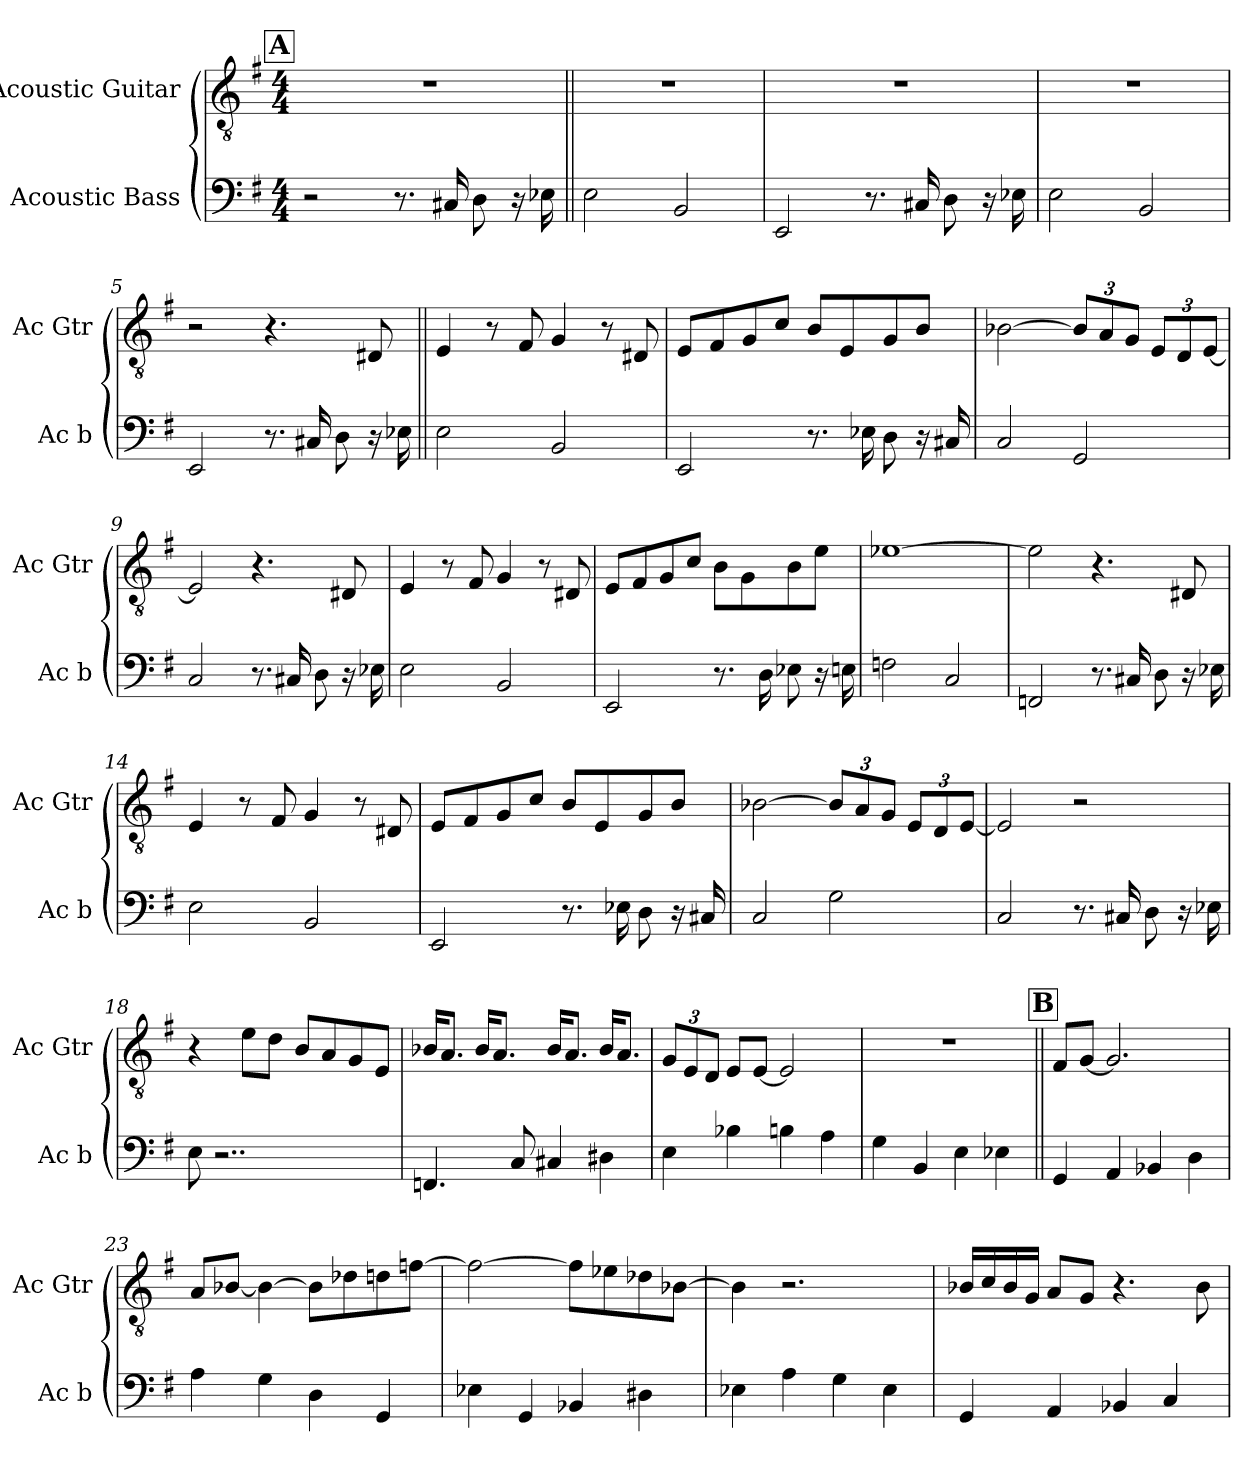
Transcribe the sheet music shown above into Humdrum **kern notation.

**kern	**kern
*part2	*part1
*staff2	*staff1
*I"Acoustic Bass	*I"Acoustic Guitar
*I'Ac b	*I'Ac Gtr
*clefF4	*clefGv2
*ITrd7c12	*
*k[f#]	*k[f#]
*M4/4	*M4/4
!!LO:REH:place=s1:a:B:t=A
=1	=1
2r	1r
8.r	.
16CC#X/	.
8DD\	.
16r	.
16EE-X\	.
=2||	=2||
2EE\	1r
2BBB/	.
=3	=3
2EEE/	1r
8.r	.
16CC#X/	.
8DD\	.
16r	.
16EE-X\	.
=4	=4
2EE\	1r
2BBB/	.
=5	=5
2EEE/	2r
8.r	4.r
16CC#X/	.
8DD\	.
16r	8D#X/
16EE-X\	.
!!LO:LB:g=z
=6||	=6||
2EE\	4E/
.	8r
.	8F#/
2BBB/	4G/
.	8r
.	8D#X/
=7	=7
2EEE/	8E/L
.	8F#/
.	8G/
.	8c/J
8.r	8B/L
.	8E/
16EE-X\	.
8DD\	8G/
16r	8B/J
16CC#X/	.
=8	=8
2CC/	[2B-X\
*	*Xbrackettup
2GGG/	12B-/L]
.	12A/
.	12G/J
.	12E/L
.	12D/
.	[12E/J
=9	=9
2CC/	2E/]
8.r	4.r
16CC#X/	.
8DD\	.
16r	8D#X/
16EE-X\	.
!!LO:LB:g=z
=10	=10
2EE\	4E/
.	8r
.	8F#/
2BBB/	4G/
.	8r
.	8D#X/
=11	=11
2EEE/	8E/L
.	8F#/
.	8G/
.	8c/J
8.r	8B\L
.	8G\
16DD\	.
8EE-X\	8B\
16r	8e\J
16EEn\	.
=12	=12
2FFn\	[1e-X
2CC/	.
=13	=13
2FFFn/	2e-\]
8.r	4.r
16CC#X/	.
8DD\	.
16r	8D#X/
16EE-X\	.
!!LO:LB:g=z
=14	=14
2EE\	4E/
.	8r
.	8F#/
2BBB/	4G/
.	8r
.	8D#X/
=15	=15
2EEE/	8E/L
.	8F#/
.	8G/
.	8c/J
8.r	8B/L
.	8E/
16EE-X\	.
8DD\	8G/
16r	8B/J
16CC#X/	.
=16	=16
2CC/	[2B-X\
2GG\	12B-/L]
.	12A/
.	12G/J
.	12E/L
.	12D/
.	[12E/J
=17	=17
2CC/	2E/]
8.r	2r
16CC#X/	.
8DD\	.
16r	.
16EE-X\	.
!!LO:LB:g=z
=18	=18
8EE\	4r
2..r	.
.	8e\L
.	8d\J
.	8B/L
.	8A/
.	8G/
.	8E/J
=19	=19
4.FFFn/	16B-X/KL
.	8.A/J
.	16B-/KL
.	8.A/J
8CC/	.
4CC#X/	16B-/KL
.	8.A/J
4DD#X\	16B-/KL
.	8.A/J
=20	=20
4EE\	12G/L
.	12E/
.	12D/J
4BB-X\	8E/L
.	[8E/J
4BBn\	2E/]
4AA\	.
=21	=21
4GG\	1r
4BBB/	.
4EE\	.
4EE-X\	.
!!LO:PB:g=z
!!LO:REH:place=s1:a:B:t=B
=22||	=22||
4GGG/	8F#/L
.	[8G/J
4AAA/	2.G/]
4BBB-X/	.
4DD\	.
=23	=23
4AA\	8A/L
.	[8B-X/J
4GG\	4B-\_
4DD\	8B-\L]
.	8d-X\
4GGG/	8dn\
.	[8fn\J
=24	=24
4EE-X\	2f\_
4GGG/	.
4BBB-X/	8f\L]
.	8e-X\
4DD#X\	8d-X\
.	[8B-X\J
=25	=25
4EE-X\	4B-\]
4AA\	2.r
4GG\	.
4EE-\	.
!!LO:LB:g=z
=26	=26
4GGG/	16B-X/LL
.	16c/
.	16B-/
.	16G/JJ
4AAA/	8A/L
.	8G/J
4BBB-X/	4.r
4CC/	.
.	8B-\
=	=
*-	*-
